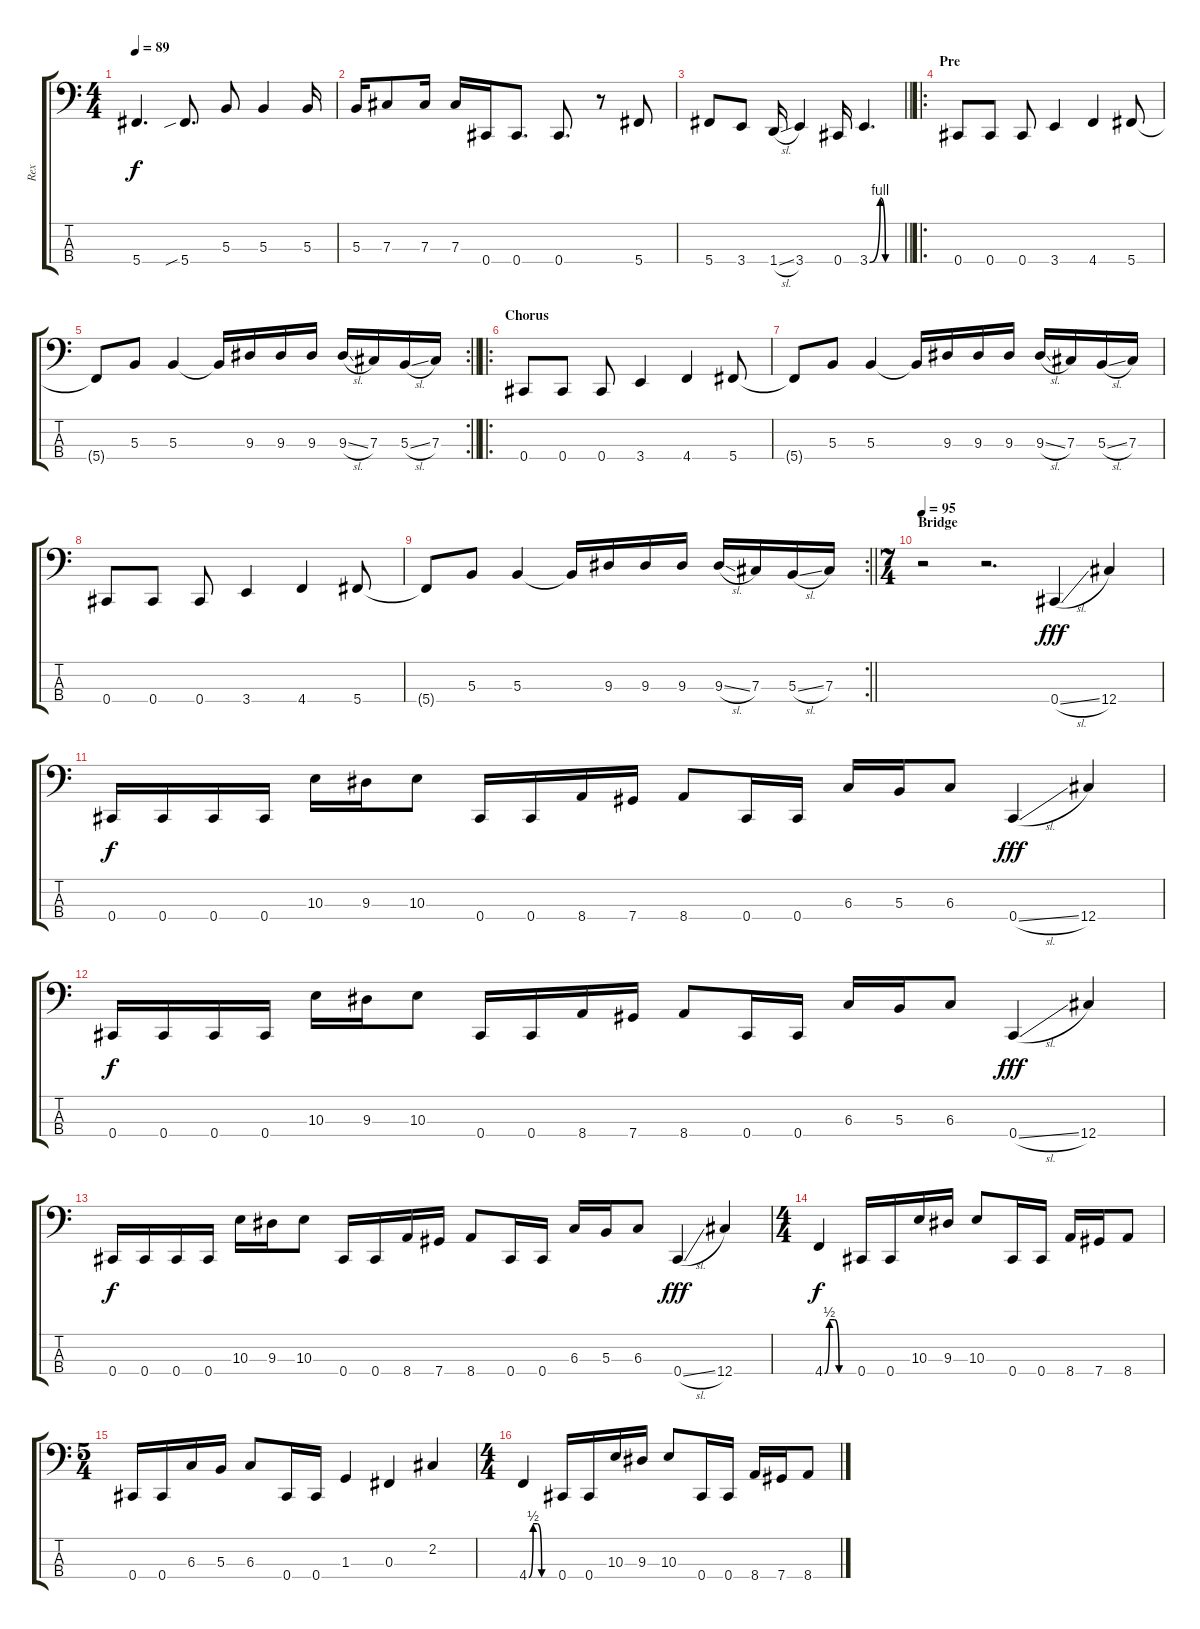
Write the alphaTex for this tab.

\track ("Rex" "Rex") {instrument electricbasspick}
\staff {score tabs}
\tuning (E2 B1 Gb1 Db1) {hide}
\ts (4 4)
\tempo 89
\clef f4
\ks c
5.4{t}.4{d dy f} 5.4{sib}.8{d} 5.3.8 5.3.4 5.3.16 |
5.3.16 7.3.8 7.3.16 7.3.16 0.4.16 0.4.8{d} 0.4.8{d} r.8 5.4.8 |
\barLineRight lightlight
5.4.8 3.4.8 1.4{sl}.16 3.4.4 0.4.16 3.4{be (custom 0 0 20 4 30 0 60 0)}.4{d} |
\ro
\section ("" "Pre")
0.4.8 0.4.8 0.4.8 3.4.4 4.4.4 5.4.8 |
\rc 2
\barLineRight lightlight
5.4{t}.8 5.3.8 5.3.4 5.3{t}.16 9.3.16 9.3.16 9.3.16 9.3{sl}.16 7.3.16 5.3{sl}.16 7.3.16 |
\ro
\section ("" "Chorus")
0.4.8 0.4.8 0.4.8 3.4.4 4.4.4 5.4.8 |
5.4{t}.8 5.3.8 5.3.4 5.3{t}.16 9.3.16 9.3.16 9.3.16 9.3{sl}.16 7.3.16 5.3{sl}.16 7.3.16 |
0.4.8 0.4.8 0.4.8 3.4.4 4.4.4 5.4.8 |
\rc 2
\barLineRight lightlight
5.4{t}.8 5.3.8 5.3.4 5.3{t}.16 9.3.16 9.3.16 9.3.16 9.3{sl}.16 7.3.16 5.3{sl}.16 7.3.16 |
\ts (7 4)
\section ("" "Bridge")
\tempo 95
r.2 r.2{d} 0.4{sl}.4{dy fff} 12.4.4 |
0.4.16{dy f} 0.4.16 0.4.16 0.4.16 10.3.16 9.3.16 10.3.8 0.4.16 0.4.16 8.4.16 7.4.16 8.4.8 0.4.16 0.4.16 6.3.16 5.3.16 6.3.8 0.4{sl}.4{dy fff} 12.4.4 |
0.4.16{dy f} 0.4.16 0.4.16 0.4.16 10.3.16 9.3.16 10.3.8 0.4.16 0.4.16 8.4.16 7.4.16 8.4.8 0.4.16 0.4.16 6.3.16 5.3.16 6.3.8 0.4{sl}.4{dy fff} 12.4.4 |
0.4.16{dy f} 0.4.16 0.4.16 0.4.16 10.3.16 9.3.16 10.3.8 0.4.16 0.4.16 8.4.16 7.4.16 8.4.8 0.4.16 0.4.16 6.3.16 5.3.16 6.3.8 0.4{sl}.4{dy fff} 12.4.4 |
\ts (4 4)
4.4{be (custom 0 0 10 2 20 2 30 0 60 0)}.4{dy f} 0.4.16 0.4.16 10.3.16 9.3.16 10.3.8 0.4.16 0.4.16 8.4.16 7.4.16 8.4.8 |
\ts (5 4)
0.4.16 0.4.16 6.3.16 5.3.16 6.3.8 0.4.16 0.4.16 1.3.4 0.3.4 2.2.4 |
\ts (4 4)
4.4{be (custom 0 0 10 2 20 2 30 0 60 0)}.4 0.4.16 0.4.16 10.3.16 9.3.16 10.3.8 0.4.16 0.4.16 8.4.16 7.4.16 8.4.8
